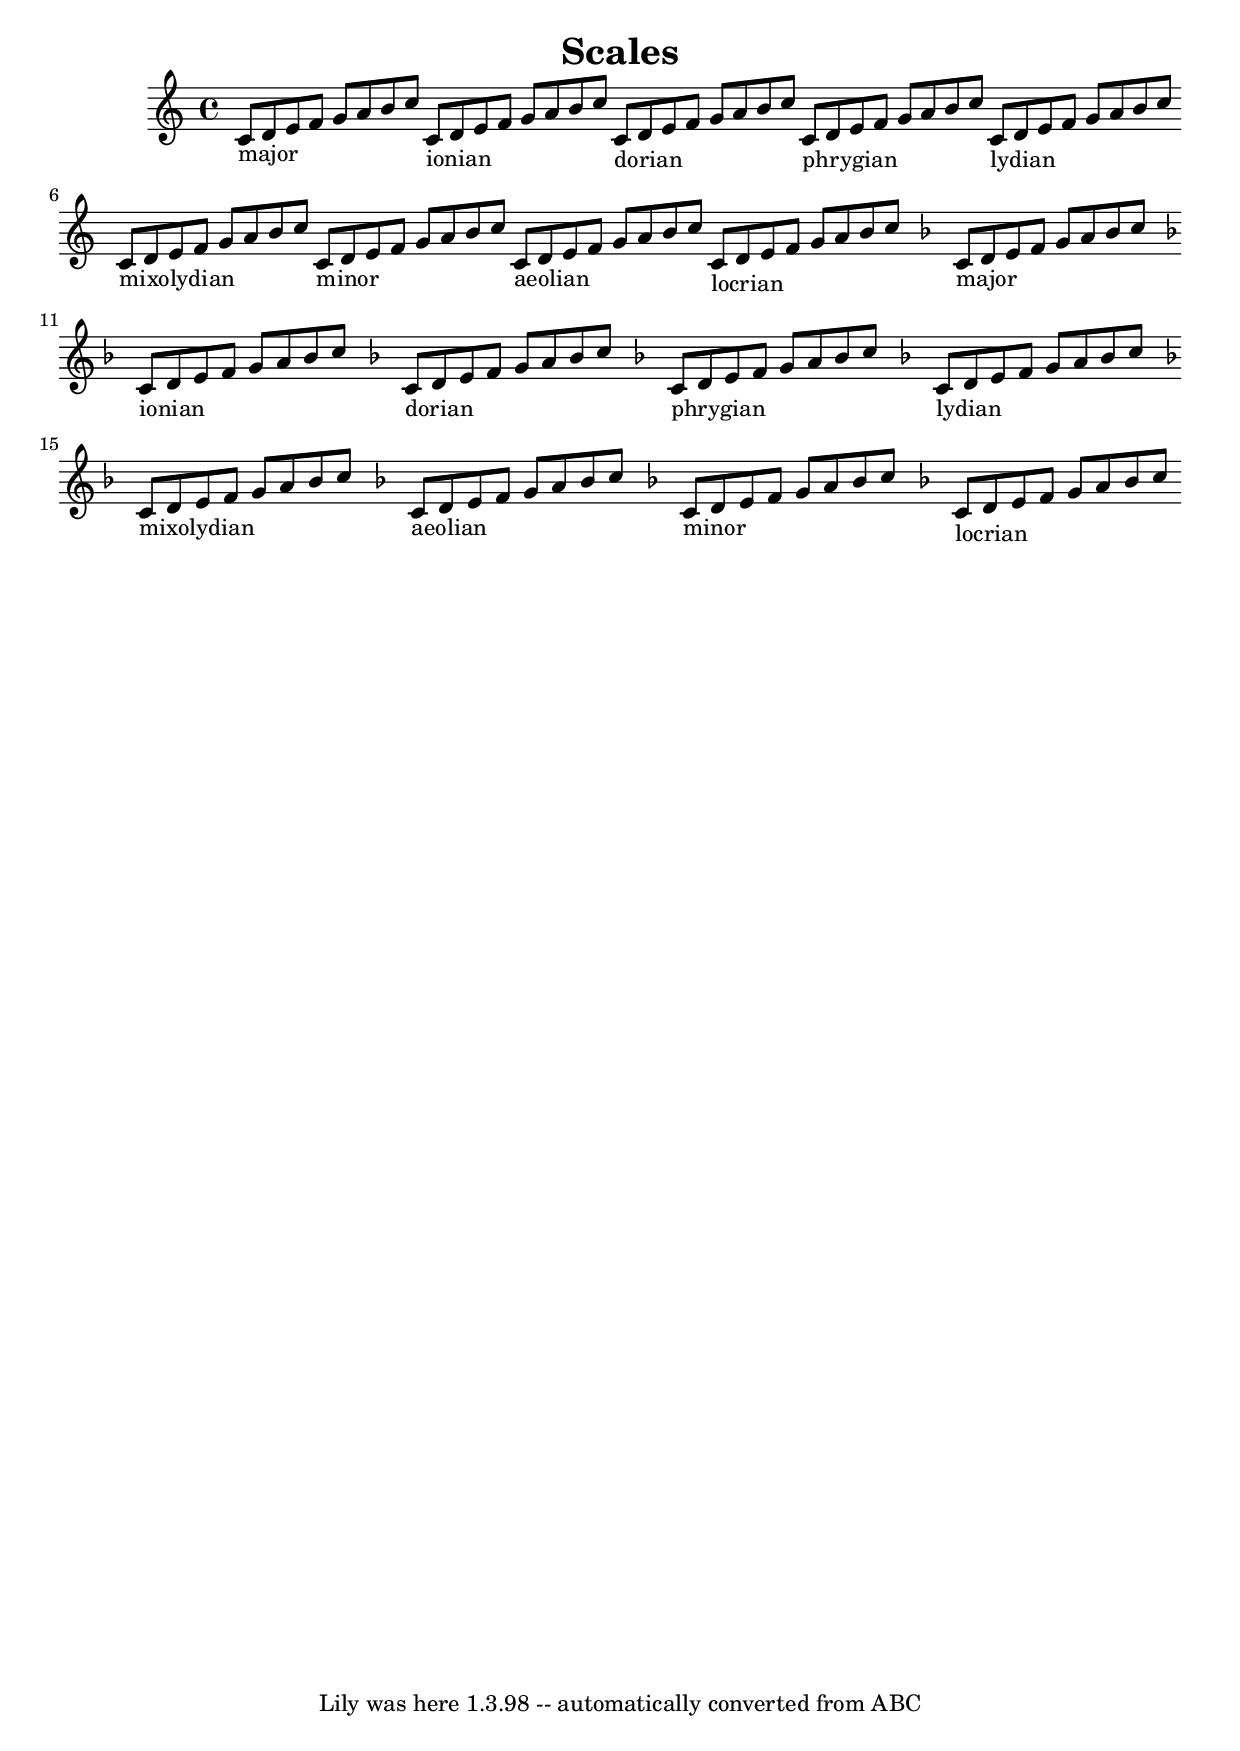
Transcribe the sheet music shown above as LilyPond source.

\version "1.3.146"

\header {
	crossRefNumber = "1"
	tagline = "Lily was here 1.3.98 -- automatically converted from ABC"
	title = "Scales"
}
voicedefault = \notes {
\property Score.defaultBarType="empty"

\key c \major     c'8 -"major"   d'8    e'8    f'8    g'8    a'8    b'8    
c''8    \key c \ionian     c'8 -"ionian"   d'8    e'8    f'8    g'8    a'8    
b'8    c''8    \key d \dorian     c'8 -"dorian"   d'8    e'8    f'8    g'8    
a'8    b'8    c''8    \key e \phrygian     c'8 -"phrygian"   d'8    e'8    f'8 
   g'8    a'8    b'8    c''8    \key f \lydian     c'8 -"lydian"   d'8    e'8  
  f'8    g'8    a'8    b'8    c''8    \key g \mixolydian     c'8 -"mixolydian" 
  d'8    e'8    f'8    g'8    a'8    b'8    c''8    \key a \minor     c'8 
-"minor"   d'8    e'8    f'8    g'8    a'8    b'8    c''8    \key a \aeolian   
  c'8 -"aeolian"   d'8    e'8    f'8    g'8    a'8    b'8    c''8    
\key b \locrian     c'8 -"locrian"   d'8    e'8    f'8    g'8    a'8    b'8    
c''8    \key f \major     c'8 -"major"   d'8    e'8    f'8    g'8    a'8    
bes'8    c''8    \key f \ionian     c'8 -"ionian"   d'8    e'8    f'8    g'8   
 a'8    bes'8    c''8    \key g \dorian     c'8 -"dorian"   d'8    e'8    f'8  
  g'8    a'8    bes'8    c''8    \key a \phrygian     c'8 -"phrygian"   d'8    
e'8    f'8    g'8    a'8    bes'8    c''8    \key bes \lydian     c'8 
-"lydian"   d'8    e'8    f'8    g'8    a'8    bes'8    c''8    
\key c \mixolydian     c'8 -"mixolydian"   d'8    e'8    f'8    g'8    a'8    
bes'8    c''8    \key d \aeolian     c'8 -"aeolian"   d'8    e'8    f'8    g'8 
   a'8    bes'8    c''8    \key d \minor     c'8 -"minor"   d'8    e'8    f'8  
  g'8    a'8    bes'8    c''8    \key e \locrian     c'8 -"locrian"   d'8    
e'8    f'8    g'8    a'8    bes'8    c''8    
}\score{
        \notes <

	\context Staff="default"
	{
	    \voicedefault 
	}

    >
	\paper {
	}
	\midi {}
}
